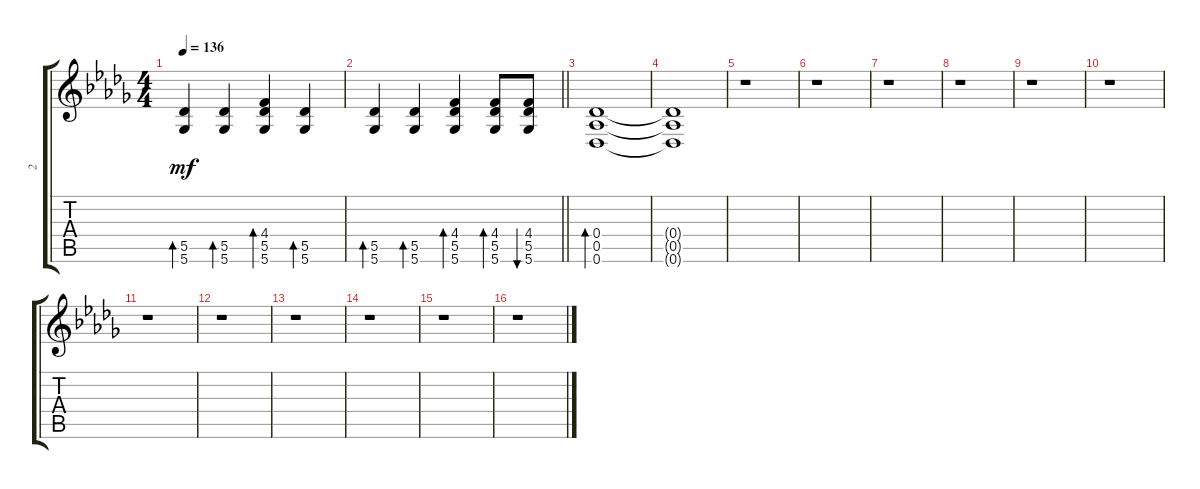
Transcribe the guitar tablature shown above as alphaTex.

\track ("2" "2") {instrument distortionguitar}
\staff {score tabs}
\tuning (Eb4 Bb3 Gb3 Db3 Ab2 Db2) {hide}
\ts (4 4)
\tempo 136
\clef g2
\ks db
(5.5 5.6).4{bd 30 dy mf} (5.5 5.6).4{bd 30} (4.4 5.5 5.6).4{bd 30} (5.5 5.6).4{bd 30} |
\barLineRight lightlight
(5.5 5.6).4{bd 30} (5.5 5.6).4{bd 30} (4.4 5.5 5.6).4{bd 30} (4.4 5.5 5.6).8{bd 30} (4.4 5.5 5.6).8{bu 30} |
(0.4 0.5 0.6).1{bd 30} |
(0.4{t} 0.5{t} 0.6{t}).1 |
r.1 |
r.1 |
r.1 |
r.1 |
r.1 |
r.1 |
r.1 |
r.1 |
r.1 |
r.1 |
r.1 |
r.1
